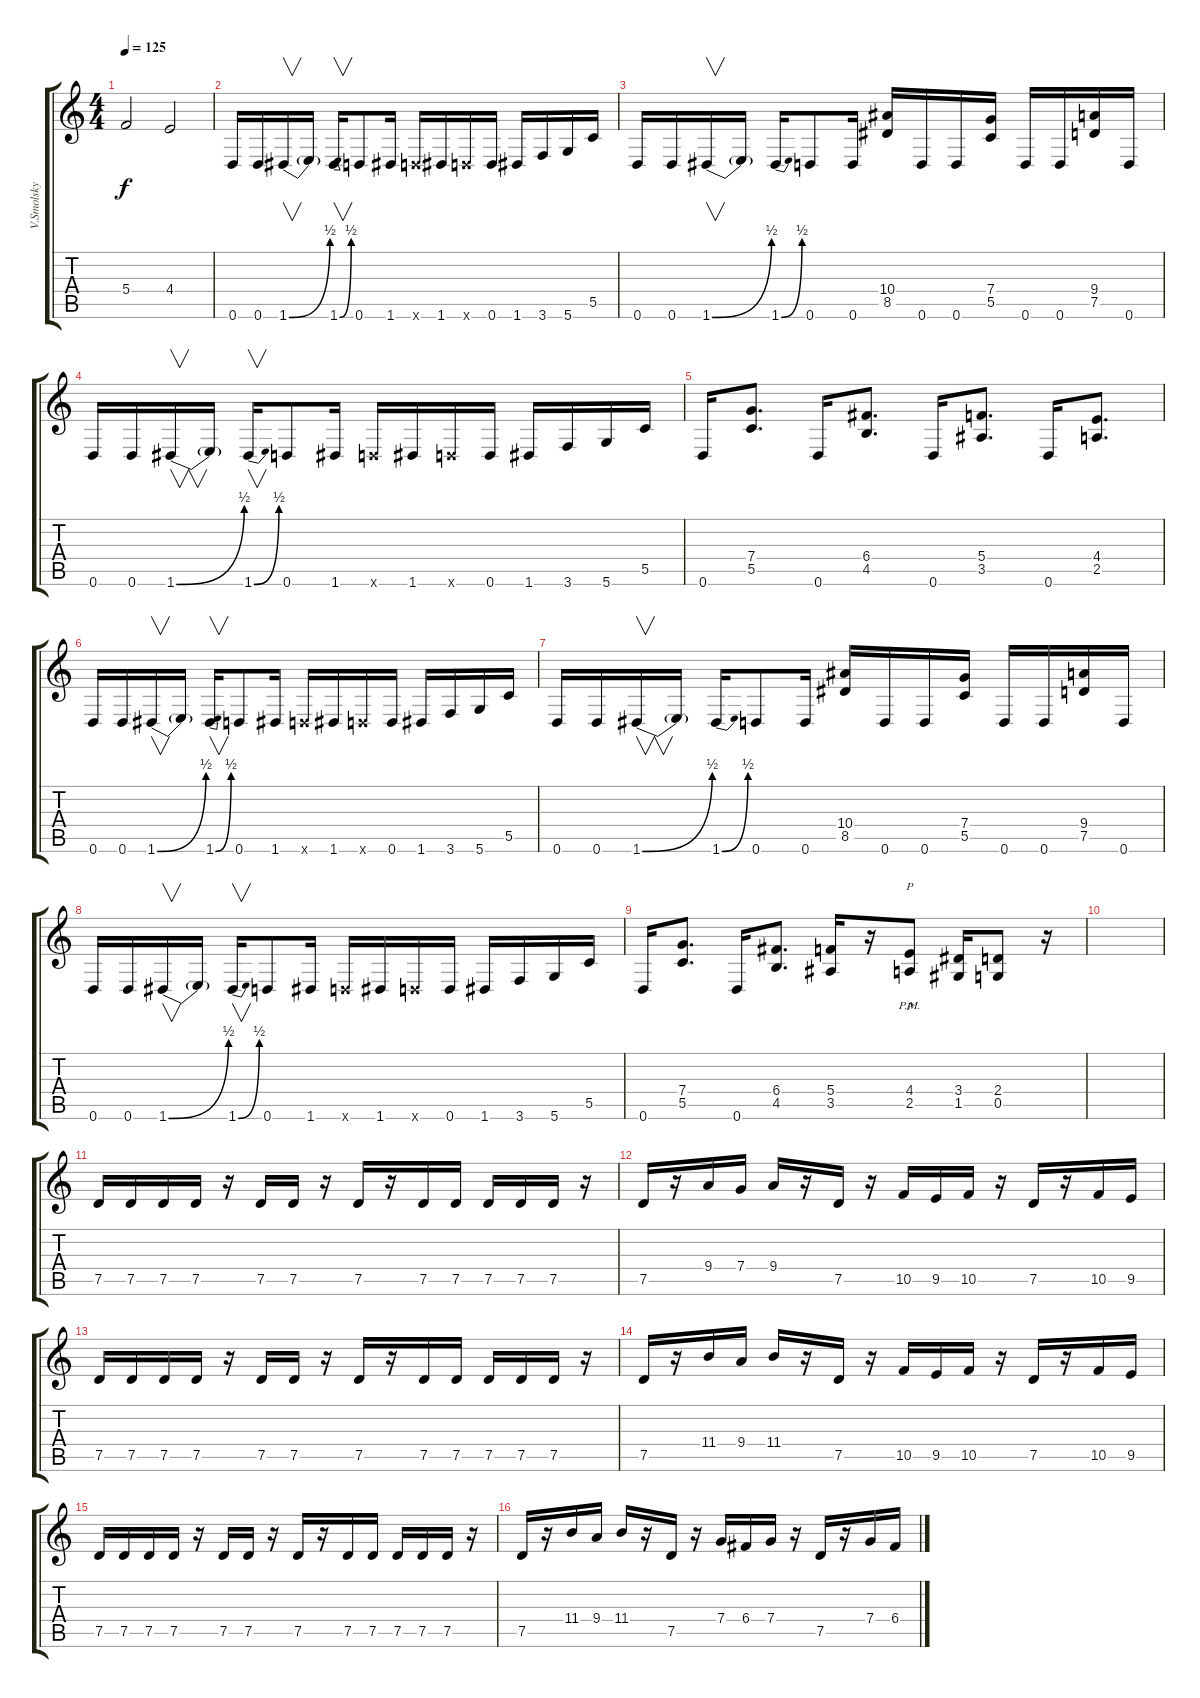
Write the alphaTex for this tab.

\track ("V.Smolsky" "V.Smolsky") {instrument distortionguitar}
\staff {score tabs}
\tuning (D4 A3 F3 C3 G2 D2) {hide}
\ts (4 4)
\tempo 125
\clef g2
\ks c
5.4.2{dy f} 4.4.2 |
0.6.16 0.6.16 1.6{be (bend 0 0 60 2)}.16{v} 1.6{t}.16 1.6{be (bend 0 0 60 2)}.16{v} 0.6.8 1.6.16 0.6{x}.16 1.6.16 0.6{x}.16 0.6.16 1.6.16 3.6.16 5.6.16 5.5.16 |
0.6.16 0.6.16 1.6{be (bend 0 0 60 2)}.16{v} 1.6{t}.16 1.6{be (bend 0 0 60 2)}.16 0.6.8 0.6.16 (10.4 8.5).16 0.6.16 0.6.16 (7.4 5.5).16 0.6.16 0.6.16 (9.4 7.5).16 0.6.16 |
0.6.16 0.6.16 1.6{be (bend 0 0 60 2)}.16{v} 1.6{t}.16 1.6{be (bend 0 0 60 2)}.16{v} 0.6.8 1.6.16 0.6{x}.16 1.6.16 0.6{x}.16 0.6.16 1.6.16 3.6.16 5.6.16 5.5.16 |
0.6.16 (7.4 5.5).8{d} 0.6.16 (6.4 4.5).8{d} 0.6.16 (5.4 3.5).8{d} 0.6.16 (4.4 2.5).8{d} |
0.6.16 0.6.16 1.6{be (bend 0 0 60 2)}.16{v} 1.6{t}.16 1.6{be (bend 0 0 60 2)}.16{v} 0.6.8 1.6.16 0.6{x}.16 1.6.16 0.6{x}.16 0.6.16 1.6.16 3.6.16 5.6.16 5.5.16 |
0.6.16 0.6.16 1.6{be (bend 0 0 60 2)}.16{v} 1.6{t}.16 1.6{be (bend 0 0 60 2)}.16 0.6.8 0.6.16 (10.4 8.5).16 0.6.16 0.6.16 (7.4 5.5).16 0.6.16 0.6.16 (9.4 7.5).16 0.6.16 |
0.6.16 0.6.16 1.6{be (bend 0 0 60 2)}.16{v} 1.6{t}.16 1.6{be (bend 0 0 60 2)}.16{v} 0.6.8 1.6.16 0.6{x}.16 1.6.16 0.6{x}.16 0.6.16 1.6.16 3.6.16 5.6.16 5.5.16 |
0.6.16 (7.4 5.5).8{d} 0.6.16 (6.4 4.5).8{d} (5.4 3.5).16 r.16 (4.4{pm} 2.5{pm}).8{p} (3.4 1.5).16 (2.4 0.5).8 r.16 |
|
7.5.16 7.5.16 7.5.16 7.5.16 r.16 7.5.16 7.5.16 r.16 7.5.16 r.16 7.5.16 7.5.16 7.5.16 7.5.16 7.5.16 r.16 |
7.5.16 r.16 9.4.16 7.4.16 9.4.16 r.16 7.5.16 r.16 10.5.16 9.5.16 10.5.16 r.16 7.5.16 r.16 10.5.16 9.5.16 |
7.5.16 7.5.16 7.5.16 7.5.16 r.16 7.5.16 7.5.16 r.16 7.5.16 r.16 7.5.16 7.5.16 7.5.16 7.5.16 7.5.16 r.16 |
7.5.16 r.16 11.4.16 9.4.16 11.4.16 r.16 7.5.16 r.16 10.5.16 9.5.16 10.5.16 r.16 7.5.16 r.16 10.5.16 9.5.16 |
7.5.16 7.5.16 7.5.16 7.5.16 r.16 7.5.16 7.5.16 r.16 7.5.16 r.16 7.5.16 7.5.16 7.5.16 7.5.16 7.5.16 r.16 |
7.5.16 r.16 11.4.16 9.4.16 11.4.16 r.16 7.5.16 r.16 7.4.16 6.4.16 7.4.16 r.16 7.5.16 r.16 7.4.16 6.4.16
